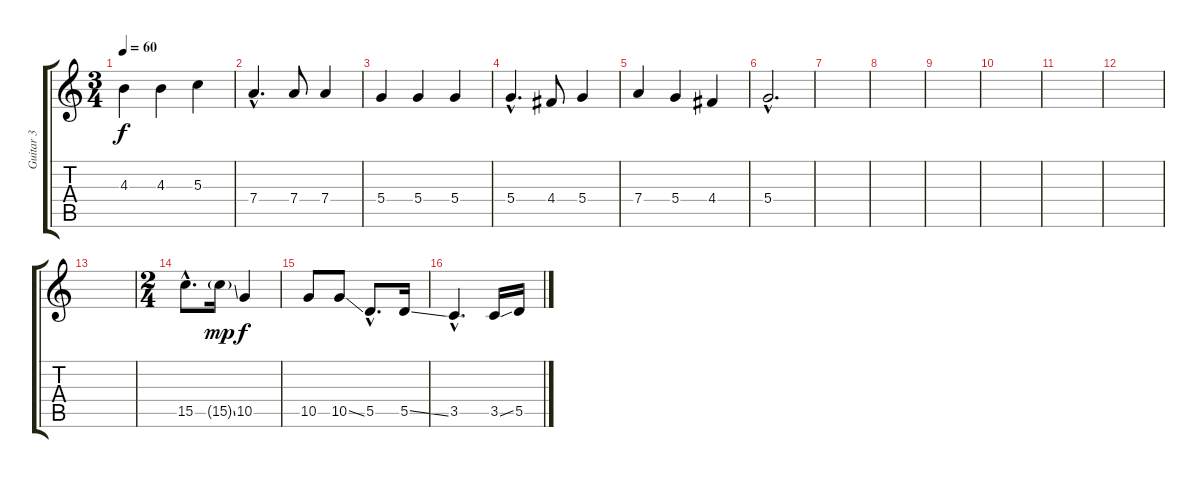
\track ("Guitar 3" "Guitar 3") {instrument distortionguitar}
\staff {score tabs}
\tuning (E4 B3 G3 D3 A2 E2) {hide}
\ts (3 4)
\tempo 60
\clef g2
\ks c
4.3.4{dy f instrument distortionguitar} 4.3.4 5.3.4 |
7.4{hac}.4{d} 7.4.8 7.4.4 |
5.4.4 5.4.4 5.4.4 |
5.4{hac}.4{d} 4.4.8 5.4.4 |
7.4.4 5.4.4 4.4.4 |
5.4{hac}.2{d} |
|
|
|
|
|
|
|
\ts (2 4)
15.5{hac}.8{d} 15.5{ss g}.16{dy mp} 10.5.4{dy f} |
10.5.8 10.5{ss}.8 5.5{hac}.8{d} 5.5{ss}.16 |
3.5{hac}.4{d} 3.5{ss}.16 5.5.16
